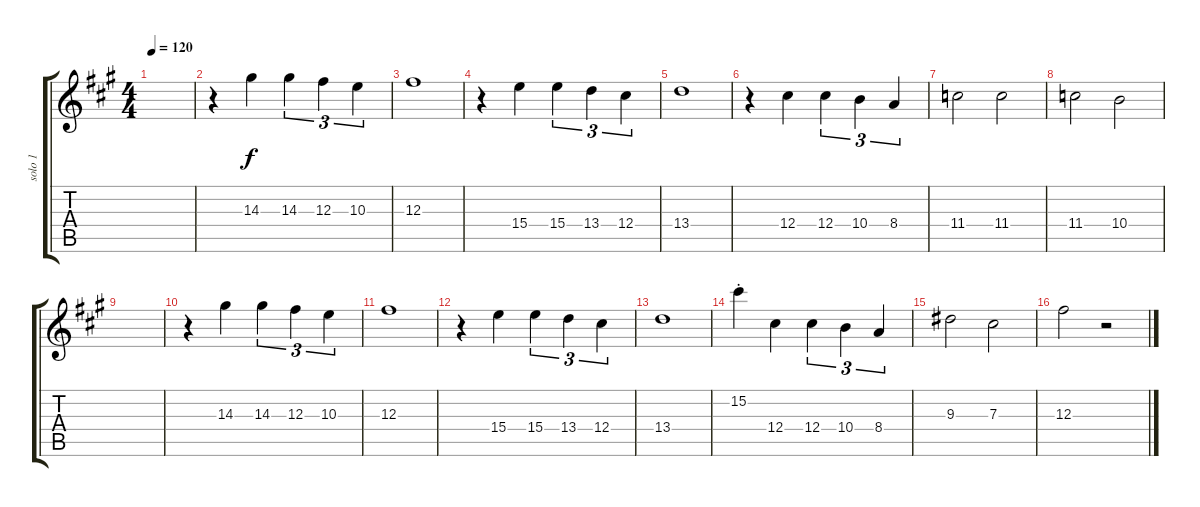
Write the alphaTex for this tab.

\track ("solo 1" "solo 1") {instrument distortionguitar}
\staff {score tabs}
\tuning (Eb4 Bb3 Gb3 Db3 Ab2 Eb2) {hide}
\ts (4 4)
\tempo 120
\clef g2
\ks f#minor
|
r.4 14.3.4 14.3.4{tu (3 2)} 12.3.4{tu (3 2)} 10.3.4{tu (3 2)} |
12.3.1 |
r.4 15.4.4 15.4.4{tu (3 2)} 13.4.4{tu (3 2)} 12.4.4{tu (3 2)} |
13.4.1 |
r.4 12.4.4 12.4.4{tu (3 2)} 10.4.4{tu (3 2)} 8.4.4{tu (3 2)} |
11.4.2 11.4.2 |
11.4.2 10.4.2 |
|
r.4 14.3.4 14.3.4{tu (3 2)} 12.3.4{tu (3 2)} 10.3.4{tu (3 2)} |
12.3.1 |
r.4 15.4.4 15.4.4{tu (3 2)} 13.4.4{tu (3 2)} 12.4.4{tu (3 2)} |
13.4.1 |
15.2{st}.4 12.4.4 12.4.4{tu (3 2)} 10.4.4{tu (3 2)} 8.4.4{tu (3 2)} |
9.3.2 7.3.2 |
12.3.2 r.2
